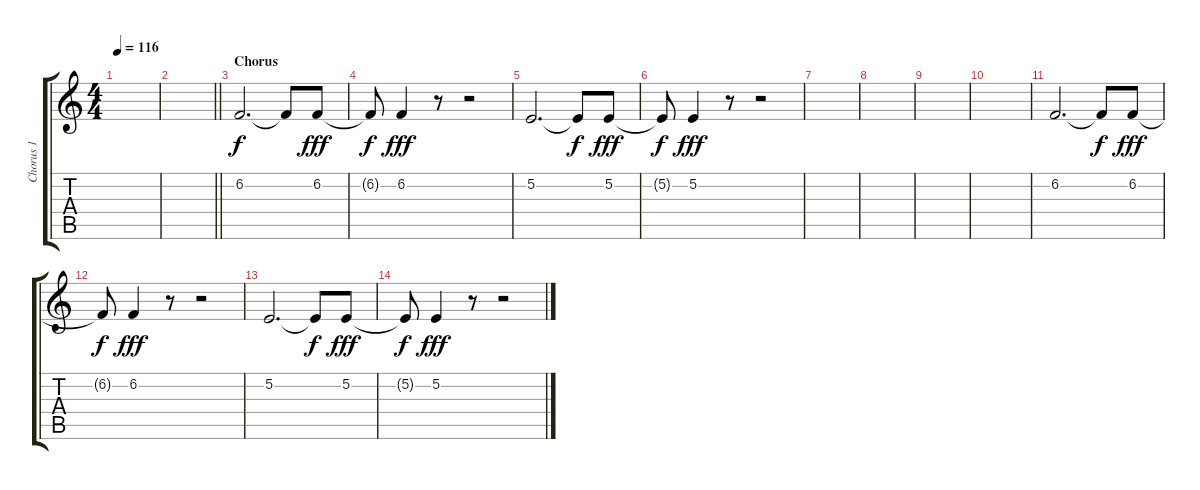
\track ("Chorus 1" "Chorus 1") {instrument choiraahs}
\staff {score tabs}
\tuning (E4 B3 G3 D3 A2 E2) {hide}
\ts (4 4)
\tempo 116
\clef g2
\ks c
|
\barLineRight lightlight
|
\section ("" "Chorus")
6.2.2{d} 6.2{t}.8{dy f} 6.2.8{dy fff} |
6.2{t}.8{dy f} 6.2.4{dy fff} r.8 r.2 |
5.2.2{d} 5.2{t}.8{dy f} 5.2.8{dy fff} |
5.2{t}.8{dy f} 5.2.4{dy fff} r.8 r.2 |
|
|
|
|
6.2.2{d} 6.2{t}.8{dy f} 6.2.8{dy fff} |
6.2{t}.8{dy f} 6.2.4{dy fff} r.8 r.2 |
5.2.2{d} 5.2{t}.8{dy f} 5.2.8{dy fff} |
5.2{t}.8{dy f} 5.2.4{dy fff} r.8 r.2
